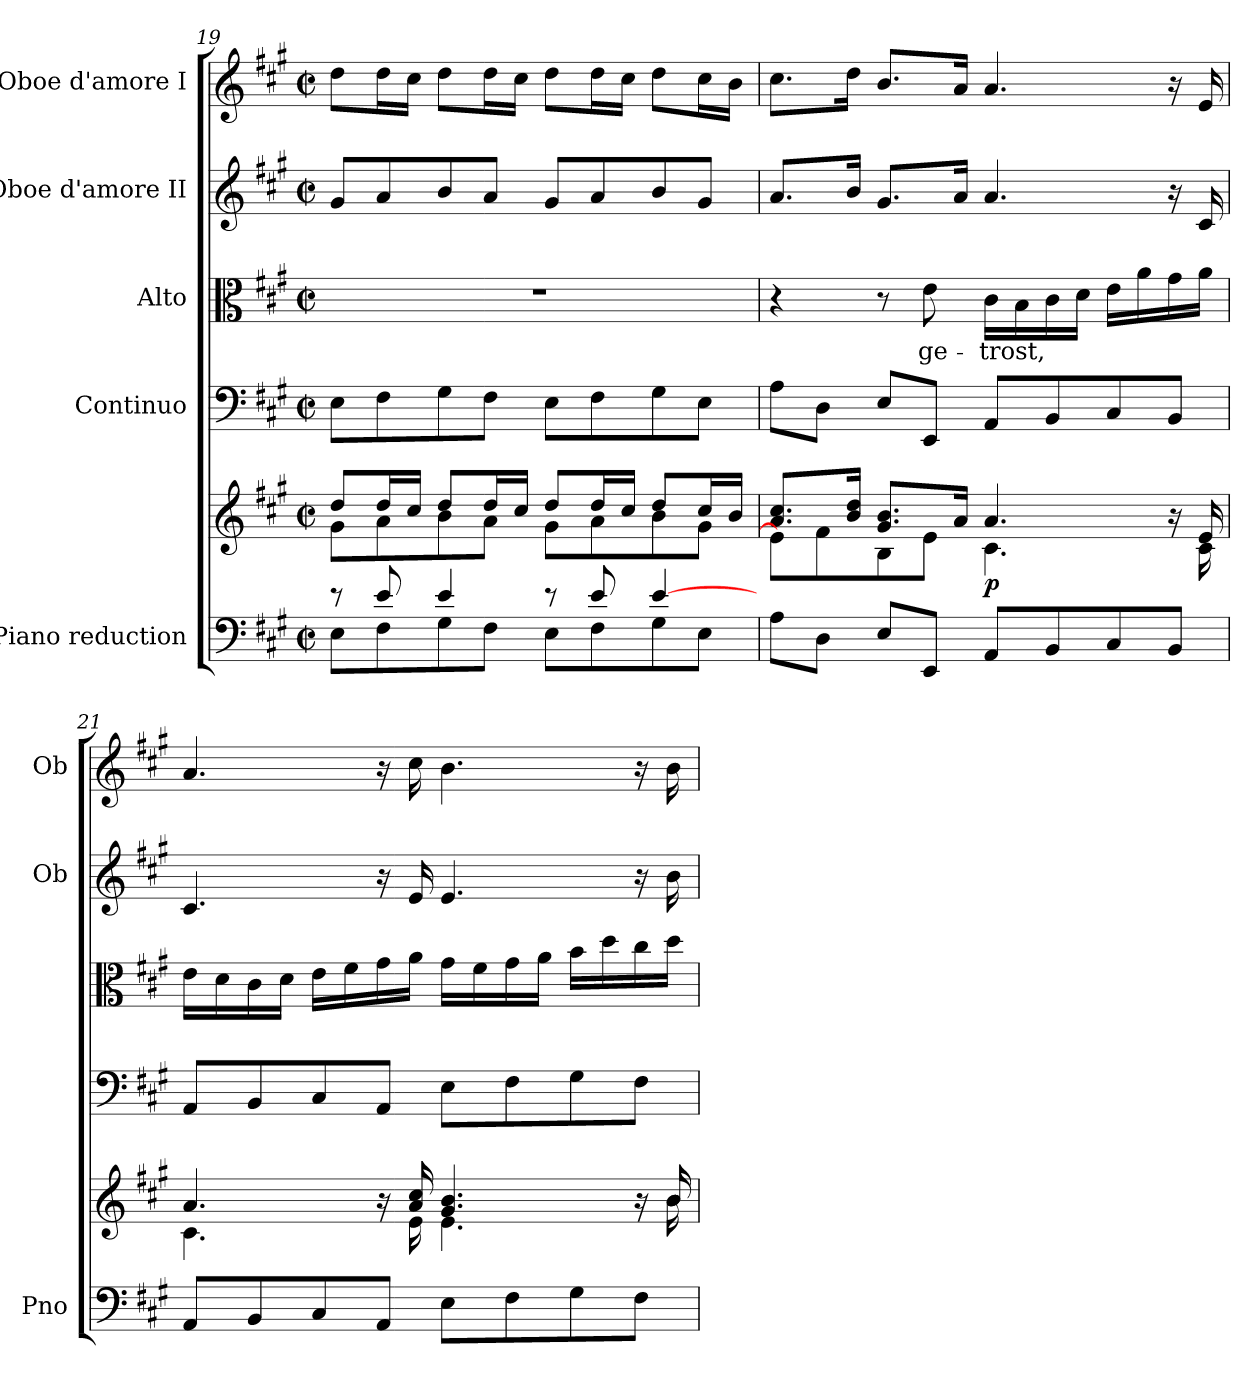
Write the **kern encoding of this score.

**kern	**kern	**dynam	**kern	**dynam	**kern	**text	**kern	**kern
*part5	*part5	*part5	*part4	*part4	*part3	*part3	*part2	*part1
*staff6	*staff5	*staff5/6	*staff4	*staff4	*staff3	*staff3	*staff2	*staff1
*I"Piano reduction	*	*	*I"Continuo	*	*I"Alto	*	*I"Oboe d'amore II	*I"Oboe d'amore I
*I'Pno	*	*	*	*	*	*	*I'Ob	*I'Ob
*clefF4	*clefG2	*	*clefF4	*	*clefC3	*	*clefG2	*clefG2
*k[f#c#g#]	*k[f#c#g#]	*	*k[f#c#g#]	*	*k[f#c#g#]	*	*k[f#c#g#]	*k[f#c#g#]
*M2/2	*M2/2	*	*M2/2	*	*M2/2	*	*M2/2	*M2/2
*met(c|)	*met(c|)	*	*met(c|)	*	*met(c|)	*	*met(c|)	*met(c|)
=19	=19	=19	=19	=19	=19	=19	=19	=19
*^	*^	*	*	*	*	*	*	*
8r	8E\L	8dd/L	8g#\L	.	8E\L	.	1r	.	8g#/L	8dd\L
8e/	8F#\	16dd/L	8a\	.	8F#\	.	.	.	8a/	16dd\L
.	.	16cc#/JJ	.	.	.	.	.	.	.	16cc#\JJ
4e/	8G#\	8dd/L	8b\	.	8G#\	.	.	.	8b/	8dd\L
.	8F#\J	16dd/L	8a\J	.	8F#\J	.	.	.	8a/J	16dd\L
.	.	16cc#/JJ	.	.	.	.	.	.	.	16cc#\JJ
8r	8E\L	8dd/L	8g#\L	.	8E\L	.	.	.	8g#/L	8dd\L
8e/	8F#\	16dd/L	8a\	.	8F#\	.	.	.	8a/	16dd\L
.	.	16cc#/JJ	.	.	.	.	.	.	.	16cc#\JJ
[4e/	8G#\	8dd/L	8b\	.	8G#\	.	.	.	8b/	8dd\L
.	8E\J	16cc#/L	8g#\J	.	8E\J	.	.	.	8g#/J	16cc#\L
.	.	16b/JJ	.	.	.	.	.	.	.	16b\JJ
*v	*v	*	*	*	*	*	*	*	*	*
!!LO:LB:g=z
=20	=20	=20	=20	=20	=20	=20	=20	=20	=20
8A\L	8.a/ 8.cc#/L	8e\L]	.	8A\L	.	4r	.	8.a/L	8.cc#\L
8D\J	.	8f#\	.	8D\J	.	.	.	.	.
.	16b/ 16dd/Jk	.	.	.	.	.	.	16b/Jk	16dd\Jk
8E/L	8.g#/ 8.b/L	8B\	.	8E/L	.	8r	.	8.g#/L	8.b/L
!	!	!	!	!	!LO:DY:a	!	!LO:LY:b	!	!
8EE/J	.	8e\J	.	8EE/J	other-dynamics	8e\	ge-	.	.
.	16a/Jk	.	.	.	.	.	.	16a/Jk	16a/Jk
!	!	!	!LO:DY:b	!	!	!	!LO:LY:b	!	!
8AA/L	4.a/	4.c#\	p	8AA/L	.	16c#\LL	-trost,	4.a/	4.a/
.	.	.	.	.	.	16B\	.	.	.
8BB/	.	.	.	8BB/	.	16c#\	.	.	.
.	.	.	.	.	.	16d\JJ	.	.	.
8C#/	.	.	.	8C#/	.	16e\LL	.	.	.
.	.	.	.	.	.	16a\	.	.	.
8BB/J	16r	16ryy	.	8BB/J	.	16g#\	.	16r	16r
.	16e/	16c#\	.	.	.	16a\JJ	.	16c#/	16e/
=21	=21	=21	=21	=21	=21	=21	=21	=21	=21
8AA/L	4.a/	4.c#\	.	8AA/L	.	16e\LL	.	4.c#/	4.a/
.	.	.	.	.	.	16d\	.	.	.
8BB/	.	.	.	8BB/	.	16c#\	.	.	.
.	.	.	.	.	.	16d\JJ	.	.	.
8C#/	.	.	.	8C#/	.	16e\LL	.	.	.
.	.	.	.	.	.	16f#\	.	.	.
8AA/J	16r	16ryy	.	8AA/J	.	16g#\	.	16r	16r
.	16a/ 16cc#/	16e\	.	.	.	16a\JJ	.	16e/	16cc#\
8E\L	4.g#/ 4.b/	4.e\	.	8E\L	.	16g#\LL	.	4.e/	4.b\
.	.	.	.	.	.	16f#\	.	.	.
8F#\	.	.	.	8F#\	.	16g#\	.	.	.
.	.	.	.	.	.	16a\JJ	.	.	.
8G#\	.	.	.	8G#\	.	16b\LL	.	.	.
.	.	.	.	.	.	16dd\	.	.	.
8F#\J	16r	16ryy	.	8F#\J	.	16cc#\	.	16r	16r
.	16b/	16b\	.	.	.	16dd\JJ	.	16b\	16b\
*	*v	*v	*	*	*	*	*	*	*
=	=	=	=	=	=	=	=	=
*-	*-	*-	*-	*-	*-	*-	*-	*-
